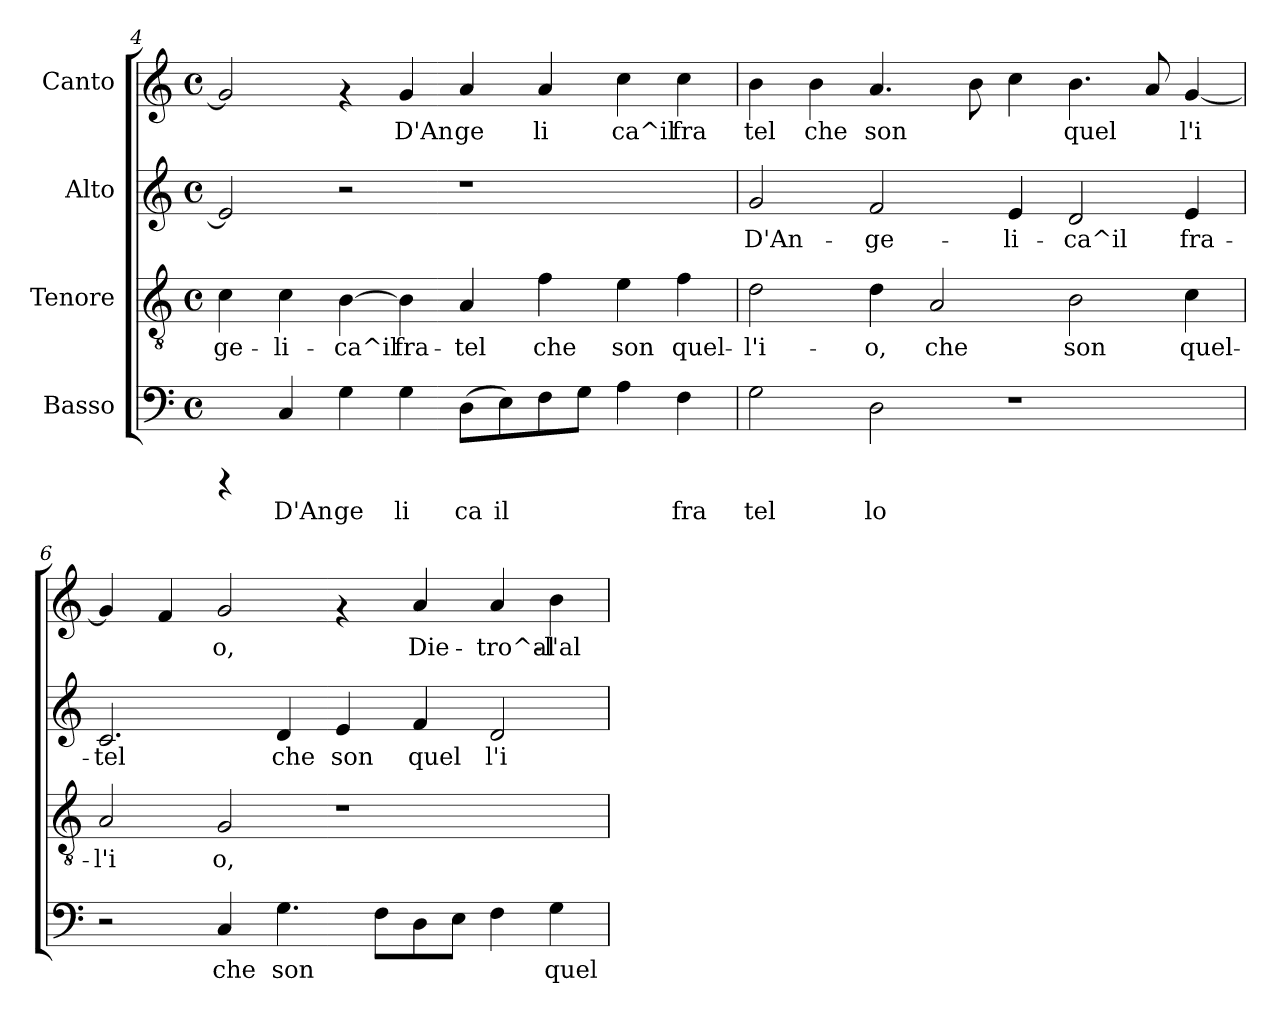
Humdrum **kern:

**kern	**text	**kern	**text	**kern	**text	**kern	**text
*part4	*part4	*part3	*part3	*part2	*part2	*part1	*part1
*staff4	*staff4	*staff3	*staff3	*staff2	*staff2	*staff1	*staff1
*I"Basso	*	*I"Tenore	*	*I"Alto	*	*I"Canto	*
*clefF4	*	*clefGv2	*	*clefG2	*	*clefG2	*
*k[]	*	*k[]	*	*k[]	*	*k[]	*
*C:	*	*C:	*	*C:	*	*C:	*
*M4/4	*	*M4/4	*	*M4/4	*	*M4/4	*
*met(c)	*	*met(c)	*	*met(c)	*	*met(c)	*
=4	=4	=4	=4	=4	=4	=4	=4
!	!	!	!LO:LY:b:cj	!	!LO:LY:b:cj	!	!LO:LY:b:cj
4rCCC	.	4c\	-ge-	2e/]	.	2g/]	.
!	!LO:LY:b:cj	!	!LO:LY:b:cj	!	!	!	!
4C/	D'An	4c\	-li-	.	.	.	.
!	!LO:LY:b:cj	!	!LO:LY:b:cj	!	!	!	!
4G\	ge	[<4B\	-ca^il	2r	.	4rf	.
!	!LO:LY:b:cj	!	!LO:LY:b:cj	!	!	!	!LO:LY:b:cj
4G\	li	4B\]	fra-	.	.	4g/	D'An
!	!LO:LY:b:cj	!	!LO:LY:b:cj	!	!	!	!LO:LY:b:cj
(<8D\L	ca	4A/	-tel	1r	.	4a/	ge
!	!LO:LY:b:cj	!	!	!	!	!	!
8E\)	il	.	.	.	.	.	.
!	!LO:LY:b:cj	!	!LO:LY:b:cj	!	!	!	!LO:LY:b:cj
8F\	.	4f\	che	.	.	4a/	li
!	!LO:LY:b:cj	!	!	!	!	!	!
8G\J	.	.	.	.	.	.	.
!	!LO:LY:b:cj	!	!LO:LY:b:cj	!	!	!	!LO:LY:b:cj
4A\	.	4e\	son	.	.	4cc\	ca^il
!	!LO:LY:b:cj	!	!LO:LY:b:cj	!	!	!	!LO:LY:b:cj
4F\	fra	4f\	quel-	.	.	4cc\	fra
=5	=5	=5	=5	=5	=5	=5	=5
!	!LO:LY:b:cj	!	!LO:LY:b:cj	!	!LO:LY:b:cj	!	!LO:LY:b:cj
2G\	tel	2d\	-l'i-	2g/	D'An-	4b>\	tel
!	!	!	!	!	!	!	!LO:LY:b:cj
.	.	.	.	.	.	4b\	che
!	!LO:LY:b:cj	!	!LO:LY:b:cj	!	!LO:LY:b:cj	!	!LO:LY:b:cj
2D\	lo	4d\	-o,	2f/	-ge-	4.a/	son
!	!	!	!LO:LY:b:cj	!	!	!	!
.	.	2A/	che	.	.	.	.
!	!	!	!	!	!	!	!LO:LY:b:cj
.	.	.	.	.	.	8b\	.
!	!	!	!	!	!LO:LY:b:cj	!	!LO:LY:b:cj
1r	.	.	.	4e/	-li-	4cc\	.
!	!	!	!LO:LY:b:cj	!	!LO:LY:b:cj	!	!LO:LY:b:cj
.	.	2B\	son	2d/	-ca^il	4.b\	quel
!	!	!	!	!	!	!	!LO:LY:b:cj
.	.	.	.	.	.	8a/	.
!	!	!	!LO:LY:b:cj	!	!LO:LY:b:cj	!	!LO:LY:b:cj
.	.	4c\	quel-	4e/	fra-	[<4g/	l'i
!!LO:PB:g=z
=6	=6	=6	=6	=6	=6	=6	=6
!	!	!	!LO:LY:b:cj	!	!LO:LY:b:cj	!	!LO:LY:b:cj
2r	.	2A/	-l'i	2.c/	-tel	4g/]	.
!	!	!	!	!	!	!	!LO:LY:b:cj
.	.	.	.	.	.	4f/	.
!	!LO:LY:b:cj	!	!LO:LY:b:cj	!	!	!	!LO:LY:b:cj
4C/	che	2G/	o,	.	.	2g/	o,
!	!LO:LY:b:cj	!	!	!	!LO:LY:b:cj	!	!
4.G\	son	.	.	4d/	che	.	.
!	!	!	!	!	!LO:LY:b:cj	!	!
.	.	1r	.	4e/	son	4rf	.
!	!LO:LY:b:cj	!	!	!	!	!	!
8F\L	.	.	.	.	.	.	.
!	!LO:LY:b:cj	!	!	!	!LO:LY:b:cj	!	!LO:LY:b:cj
8D\	.	.	.	4f/	quel	4a/	Die-
!	!LO:LY:b:cj	!	!	!	!	!	!
8E\J	.	.	.	.	.	.	.
!	!LO:LY:b:cj	!	!	!	!LO:LY:b:cj	!	!LO:LY:b:cj
4F\	.	.	.	2d/	l'i	4a/	-tro^al-
!	!LO:LY:b:cj	!	!	!	!	!	!LO:LY:b:cj
4G\	quel-	.	.	.	.	4b\	-l'al-
=	=	=	=	=	=	=	=
*-	*-	*-	*-	*-	*-	*-	*-
